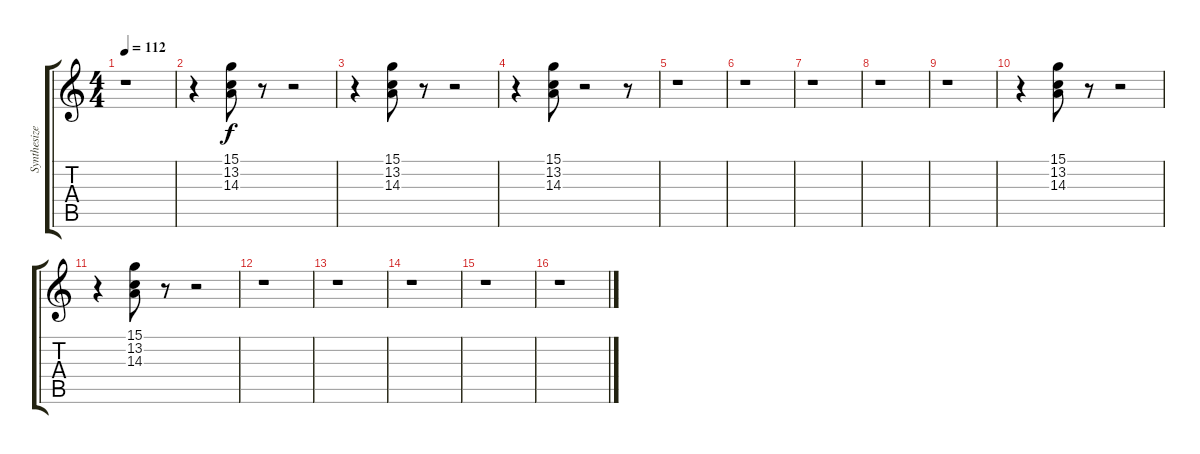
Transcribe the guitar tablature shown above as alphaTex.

\track ("Synthesizer I" "Synthesize") {instrument synthbrass1}
\staff {score tabs}
\tuning (E4 B3 G3 D3 A2 E2) {hide}
\ts (4 4)
\tempo 112
\clef g2
\ks c
r.1{dy f instrument synthbrass1} |
r.4 (15.1 13.2 14.3).8 r.8 r.2 |
r.4 (15.1 13.2 14.3).8 r.8 r.2 |
r.4 (15.1 13.2 14.3).8 r.2 r.8 |
r.1 |
r.1 |
r.1 |
r.1 |
r.1 |
r.4 (15.1 13.2 14.3).8 r.8 r.2 |
r.4 (15.1 13.2 14.3).8 r.8 r.2 |
r.1 |
r.1 |
r.1 |
r.1 |
r.1
